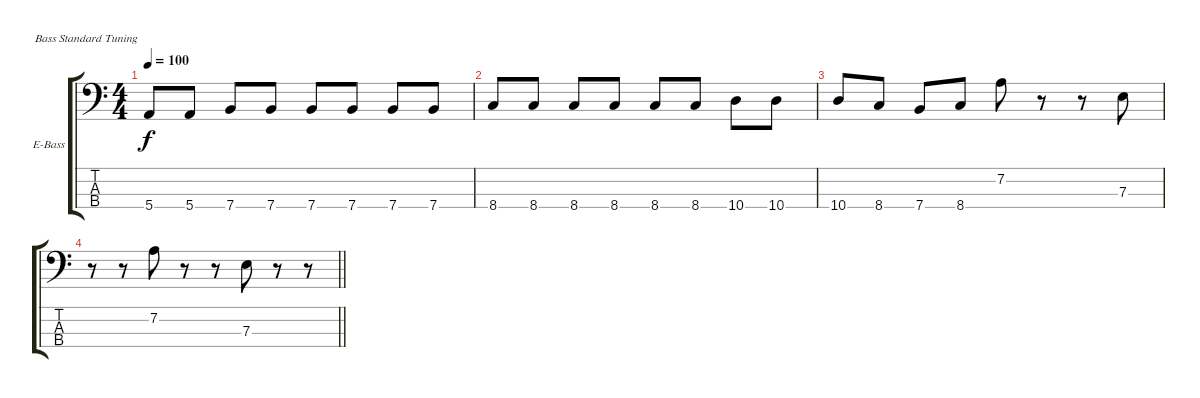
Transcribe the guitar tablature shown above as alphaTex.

\bracketExtendMode groupsimilarinstruments
\firstSystemTrackNameOrientation horizontal
\otherSystemsTrackNameOrientation horizontal
\track ("А. Андреев" "E-Bass") {instrument electricbassfinger}
\staff {score tabs}
\tuning (G2 D2 A1 E1)
\ts (4 4)
\tempo 100
\clef f4
\ks c
5.4.8{dy f} 5.4.8 7.4.8 7.4.8 7.4.8 7.4.8 7.4.8 7.4.8 |
8.4.8 8.4.8 8.4.8 8.4.8 8.4.8 8.4.8 10.4.8 10.4.8 |
10.4.8 8.4.8 7.4.8 8.4.8 7.2.8 r.8 r.8 7.3.8 |
\barLineRight lightlight
r.8 r.8 7.2.8 r.8 r.8 7.3.8 r.8 r.8
